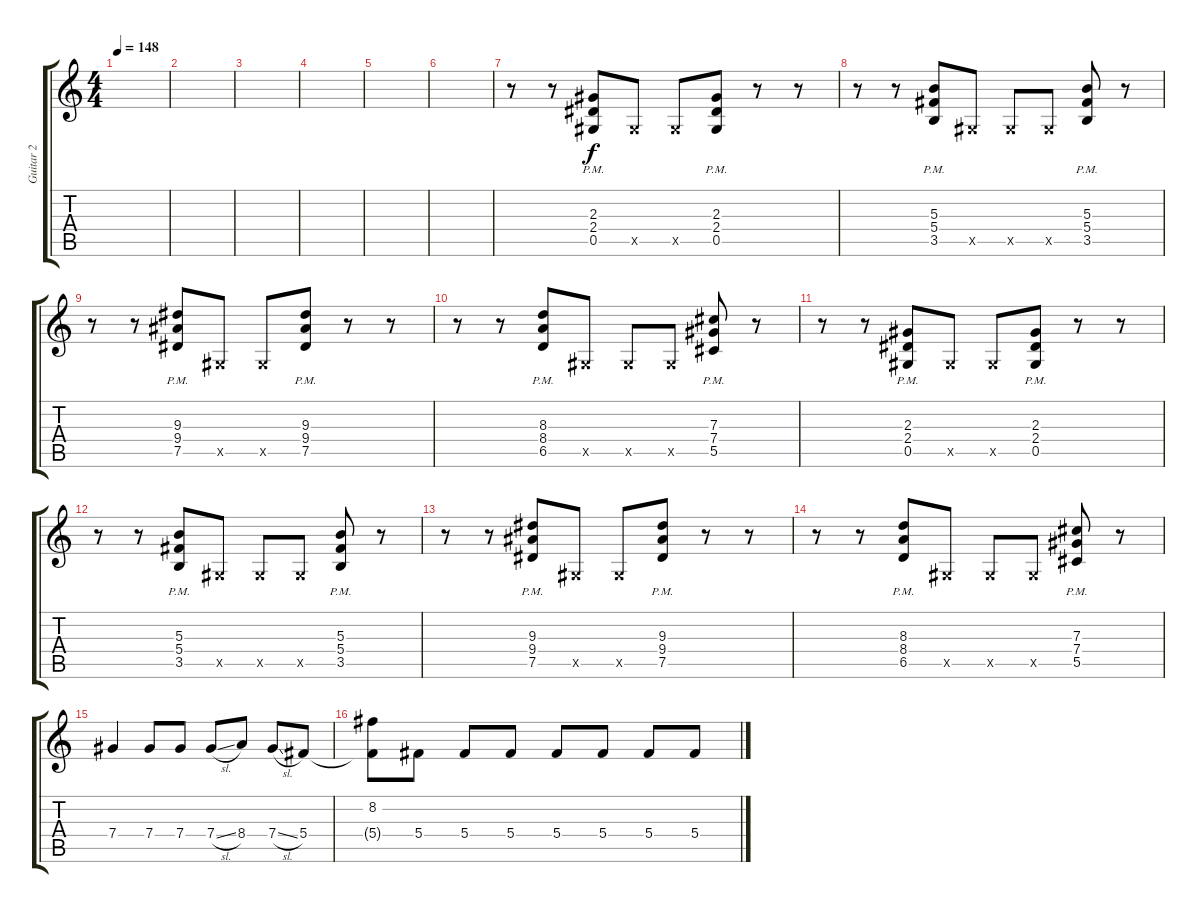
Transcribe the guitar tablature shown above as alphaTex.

\track ("Guitar 2" "Guitar 2") {instrument distortionguitar}
\staff {score tabs}
\tuning (Eb4 Bb3 Gb3 Db3 Ab2 Db2) {hide}
\ts (4 4)
\tempo 148
\clef g2
\ks c
|
|
|
|
|
|
r.8{balance 6} r.8 (2.3{pm} 2.4{pm} 0.5).8 0.5{x}.8 0.5{x}.8 (2.3{pm} 2.4{pm} 0.5).8 r.8 r.8 |
r.8 r.8 (5.3{pm} 5.4{pm} 3.5).8 0.5{x}.8 0.5{x}.8 0.5{x}.8 (5.3{pm} 5.4{pm} 3.5).8 r.8 |
r.8 r.8 (9.3{pm} 9.4{pm} 7.5).8 0.5{x}.8 0.5{x}.8 (9.3{pm} 9.4{pm} 7.5).8 r.8 r.8 |
r.8 r.8 (8.3{pm} 8.4{pm} 6.5).8 0.5{x}.8 0.5{x}.8 0.5{x}.8 (7.3{pm} 7.4{pm} 5.5).8 r.8 |
r.8{balance 6} r.8 (2.3{pm} 2.4{pm} 0.5).8 0.5{x}.8 0.5{x}.8 (2.3{pm} 2.4{pm} 0.5).8 r.8 r.8 |
r.8 r.8 (5.3{pm} 5.4{pm} 3.5).8 0.5{x}.8 0.5{x}.8 0.5{x}.8 (5.3{pm} 5.4{pm} 3.5).8 r.8 |
r.8 r.8 (9.3{pm} 9.4{pm} 7.5).8 0.5{x}.8 0.5{x}.8 (9.3{pm} 9.4{pm} 7.5).8 r.8 r.8 |
r.8 r.8 (8.3{pm} 8.4{pm} 6.5).8 0.5{x}.8 0.5{x}.8 0.5{x}.8 (7.3{pm} 7.4{pm} 5.5).8 r.8 |
7.4.4 7.4.8 7.4.8 7.4{sl}.8 8.4.8 7.4{sl}.8 5.4.8 |
(8.2 5.4{t}).8 5.4.8 5.4.8 5.4.8 5.4.8 5.4.8 5.4.8 5.4.8
